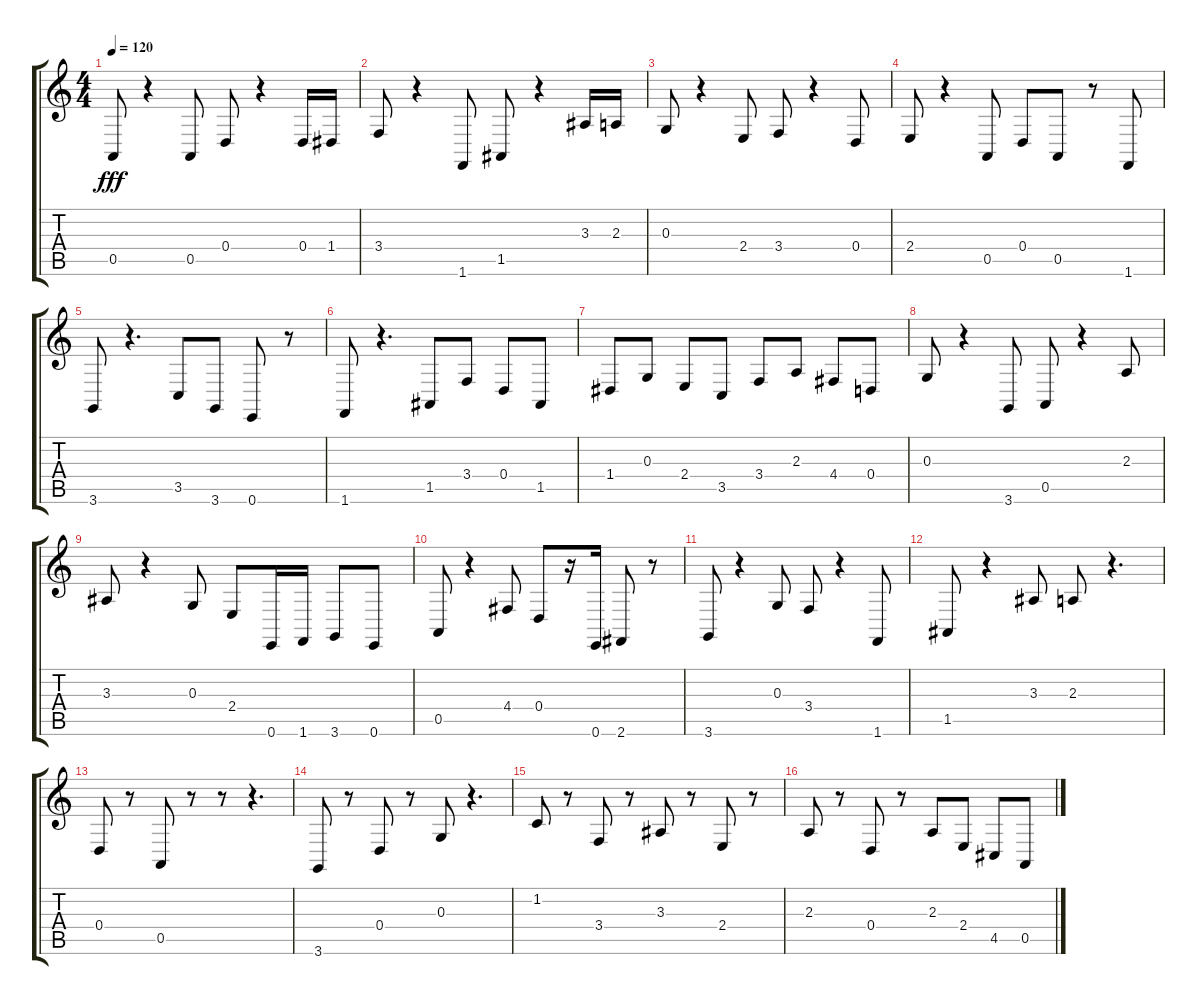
\track "" {instrument harpsichord}
\staff {score tabs}
\tuning (E4 B3 G3 D3 A2 E2) {hide}
\ts (4 4)
\tempo 120
\clef g2
\ks c
0.5.8{dy fff} r.4 0.5.8 0.4.8 r.4 0.4.16 1.4.16 |
3.4.8 r.4 1.6.8 1.5.8 r.4 3.3.16 2.3.16 |
0.3.8 r.4 2.4.8 3.4.8 r.4 0.4.8 |
2.4.8 r.4 0.5.8 0.4.8 0.5.8 r.8 1.6.8 |
3.6.8 r.4{d} 3.5.8 3.6.8 0.6.8 r.8 |
1.6.8 r.4{d} 1.5.8 3.4.8 0.4.8 1.5.8 |
1.4.8 0.3.8 2.4.8 3.5.8 3.4.8 2.3.8 4.4.8 0.4.8 |
0.3.8 r.4 3.6.8 0.5.8 r.4 2.3.8 |
3.3.8 r.4 0.3.8 2.4.8 0.6.16 1.6.16 3.6.8 0.6.8 |
0.5.8 r.4 4.4.8 0.4.8 r.16 0.6.16 2.6.8 r.8 |
3.6.8 r.4 0.3.8 3.4.8 r.4 1.6.8 |
1.5.8 r.4 3.3.8 2.3.8 r.4{d} |
0.4.8 r.8 0.5.8 r.8 r.8 r.4{d} |
3.6.8 r.8 0.4.8 r.8 0.3.8 r.4{d} |
1.2.8 r.8 3.4.8 r.8 3.3.8 r.8 2.4.8 r.8 |
2.3.8 r.8 0.4.8 r.8 2.3.8 2.4.8 4.5.8 0.5.8
